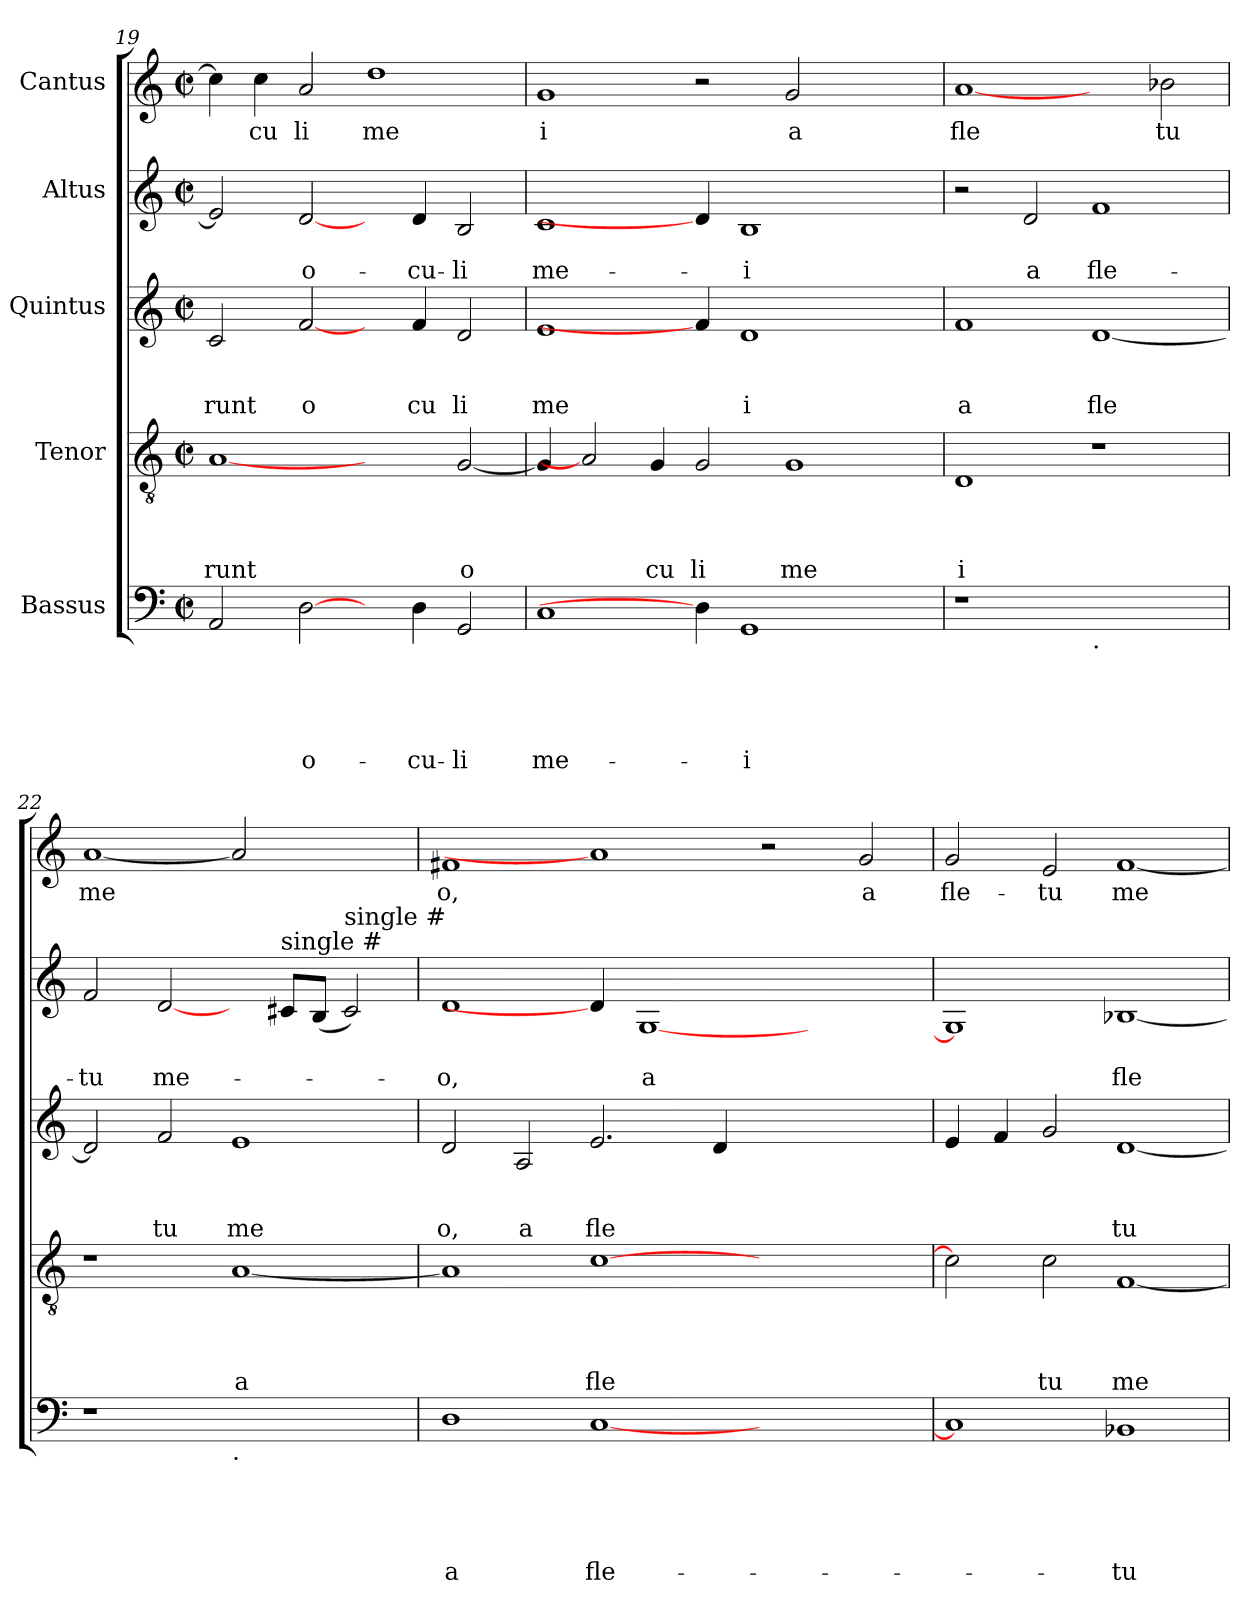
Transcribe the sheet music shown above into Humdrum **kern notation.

**kern	**text	**text	**text	**text	**text	**kern	**text	**text	**text	**text	**kern	**text	**text	**text	**kern	**text	**text	**kern	**text
*part5	*part5	*part5	*part5	*part5	*part5	*part4	*part4	*part4	*part4	*part4	*part3	*part3	*part3	*part3	*part2	*part2	*part2	*part1	*part1
*staff5	*staff5	*staff5	*staff5	*staff5	*staff5	*staff4	*staff4	*staff4	*staff4	*staff4	*staff3	*staff3	*staff3	*staff3	*staff2	*staff2	*staff2	*staff1	*staff1
*I"Bassus	*	*	*	*	*	*I"Tenor	*	*	*	*	*I"Quintus	*	*	*	*I"Altus	*	*	*I"Cantus	*
*clefF4	*	*	*	*	*	*clefGv2	*	*	*	*	*clefG2	*	*	*	*clefG2	*	*	*clefG2	*
*k[]	*	*	*	*	*	*k[]	*	*	*	*	*k[]	*	*	*	*k[]	*	*	*k[]	*
*C:	*	*	*	*	*	*C:	*	*	*	*	*C:	*	*	*	*C:	*	*	*C:	*
*M2/2	*	*	*	*	*	*M2/2	*	*	*	*	*M2/2	*	*	*	*M2/2	*	*	*M2/2	*
*met(c|)	*	*	*	*	*	*met(c|)	*	*	*	*	*met(c|)	*	*	*	*met(c|)	*	*	*met(c|)	*
=19	=19	=19	=19	=19	=19	=19	=19	=19	=19	=19	=19	=19	=19	=19	=19	=19	=19	=19	=19
!	!	!	!	!	!	!	!	!	!	!LO:LY:b	!	!	!	!LO:LY:b	!	!	!	!	!
2AA/	.	.	.	.	.	[1A	.	.	.	runt	2c/	.	.	runt	2e/]	.	.	4cc\]	.
!	!	!	!	!	!	!	!	!	!	!	!	!	!	!	!	!	!	!	!LO:LY:b
.	.	.	.	.	.	.	.	.	.	.	.	.	.	.	.	.	.	4cc\	cu
!	!	!	!	!	!LO:LY:b	!	!	!	!	!	!	!	!	!LO:LY:b	!	!	!LO:LY:b	!	!LO:LY:b
[2D\	.	.	.	.	o-	.	.	.	.	.	[2f/	.	.	o	[2d/	.	o-	2a/	li
!	!	!	!	!	!	!	!	!	!	!	!	!	!	!	!	!	!	!	!LO:LY:b
4ryy	.	.	.	.	.	2ryy	.	.	.	.	4ryy	.	.	.	4ryy	.	.	1dd	me
!	!	!	!	!	!LO:LY:b	!	!	!	!	!	!	!	!	!LO:LY:b	!	!	!LO:LY:b	!	!
4D\	.	.	.	.	-cu-	.	.	.	.	.	4f/	.	.	cu	4d/	.	-cu-	.	.
!	!	!	!	!	!LO:LY:b	!	!	!	!	!LO:LY:b	!	!	!	!LO:LY:b	!	!	!LO:LY:b	!	!
2GG/	.	.	.	.	-li	[<2G/	.	.	.	o	2d/	.	.	li	2B/	.	-li	.	.
=20	=20	=20	=20	=20	=20	=20	=20	=20	=20	=20	=20	=20	=20	=20	=20	=20	=20	=20	=20
!	!	!	!	!	!LO:LY:b	!	!	!	!	!	!	!	!	!LO:LY:b	!	!	!LO:LY:b	!	!LO:LY:b
1C	.	.	.	.	me-	4G/]	.	.	.	.	1e	.	.	me	1c	.	me-	1g	i
.	.	.	.	.	.	2A]	.	.	.	.	.	.	.	.	.	.	.	.	.
!	!	!	!	!	!	!	!	!	!	!LO:LY:b	!	!	!	!	!	!	!	!	!
.	.	.	.	.	.	4G/	.	.	.	cu	.	.	.	.	.	.	.	.	.
!	!	!	!	!	!	!	!	!	!	!LO:LY:b	!	!	!	!	!	!	!	!	!
4D\]	.	.	.	.	.	2G/	.	.	.	li	4f/]	.	.	.	4d/]	.	.	2r	.
!	!	!	!	!	!LO:LY:b	!	!	!	!	!	!	!	!	!LO:LY:b	!	!	!LO:LY:b	!	!
1GG	.	.	.	.	-i	.	.	.	.	.	1d	.	.	i	1B	.	-i	.	.
!	!	!	!	!	!	!	!	!	!	!LO:LY:b	!	!	!	!	!	!	!	!	!LO:LY:b
.	.	.	.	.	.	1G	.	.	.	me	.	.	.	.	.	.	.	2g/	a
.	.	.	.	.	.	.	.	.	.	.	.	.	.	.	.	.	.	2ryy	.
4ryy	.	.	.	.	.	.	.	.	.	.	4ryy	.	.	.	4ryy	.	.	.	.
=21	=21	=21	=21	=21	=21	=21	=21	=21	=21	=21	=21	=21	=21	=21	=21	=21	=21	=21	=21
!	!	!	!	!	!	!	!	!	!	!LO:LY:b	!	!	!	!LO:LY:b	!	!	!	!	!LO:LY:b
1r	.	.	.	.	.	1D	.	.	.	i	1f	.	.	a	2r	.	.	[1a	fle
!	!	!	!	!	!	!	!	!	!	!	!	!	!	!	!	!	!LO:LY:b	!	!
.	.	.	.	.	.	.	.	.	.	.	.	.	.	.	2d/	.	a	.	.
!LO:TX:b:t=.	!	!	!	!	!	!	!	!	!	!	!	!	!	!	!	!	!	!	!
!	!	!	!	!	!	!	!	!	!	!	!	!	!	!LO:LY:b	!	!	!LO:LY:b	!	!
1ryy	.	.	.	.	.	1r	.	.	.	.	[<1d	.	.	fle	1f	.	fle-	2ryy	.
!	!	!	!	!	!	!	!	!	!	!	!	!	!	!	!	!	!	!	!LO:LY:b
.	.	.	.	.	.	.	.	.	.	.	.	.	.	.	.	.	.	2b-X\	tu
=22	=22	=22	=22	=22	=22	=22	=22	=22	=22	=22	=22	=22	=22	=22	=22	=22	=22	=22	=22
!	!	!	!	!	!	!	!	!	!	!	!	!	!	!	!	!	!LO:LY:b	!	!LO:LY:b
1r	.	.	.	.	.	1r	.	.	.	.	2d/]	.	.	.	2f/	.	-tu	[1a	me
!	!	!	!	!	!	!	!	!	!	!	!	!	!	!LO:LY:b	!	!	!LO:LY:b	!	!
.	.	.	.	.	.	.	.	.	.	.	2f/	.	.	tu	[2d/	.	me-	.	.
!LO:TX:b:t=.	!	!	!	!	!	!	!	!	!	!	!	!	!	!	!	!	!	!	!
!	!	!	!	!	!	!	!	!	!	!LO:LY:b	!	!	!	!LO:LY:b	!	!	!	!	!
1ryy	.	.	.	.	.	[<1A	.	.	.	a	1e	.	.	me	4ryy	.	.	2a]	.
!	!	!	!	!	!	!	!	!	!	!	!	!	!	!	!LO:TX:a:t=single #	!	!	!	!
.	.	.	.	.	.	.	.	.	.	.	.	.	.	.	8c#/L	.	.	.	.
.	.	.	.	.	.	.	.	.	.	.	.	.	.	.	(8B/J	.	.	.	.
!	!	!	!	!	!	!	!	!	!	!	!	!	!	!	!LO:TX:a:t=single #	!	!	!	!
.	.	.	.	.	.	.	.	.	.	.	.	.	.	.	2c#/)	.	.	2ryy	.
=23	=23	=23	=23	=23	=23	=23	=23	=23	=23	=23	=23	=23	=23	=23	=23	=23	=23	=23	=23
!	!	!	!	!	!LO:LY:b	!	!	!	!	!	!	!	!	!LO:LY:b	!	!	!LO:LY:b	!	!LO:LY:b
1D	.	.	.	.	a	1A]	.	.	.	.	2d/	.	.	o,	1d	.	-o,	1f#X	o,
!	!	!	!	!	!	!	!	!	!	!	!	!	!	!LO:LY:b	!	!	!	!	!
.	.	.	.	.	.	.	.	.	.	.	2A/	.	.	a	.	.	.	.	.
!	!	!	!	!	!LO:LY:b	!	!	!	!	!LO:LY:b	!	!	!	!LO:LY:b	!	!	!	!	!
[<1C	.	.	.	.	fle-	[<1c	.	.	.	fle	2.e/	.	.	fle	4d/]	.	.	1a]	.
!	!	!	!	!	!	!	!	!	!	!	!	!	!	!	!	!	!LO:LY:b	!	!
.	.	.	.	.	.	.	.	.	.	.	.	.	.	.	[<1G	.	a	.	.
.	.	.	.	.	.	.	.	.	.	.	4d/	.	.	.	.	.	.	.	.
1ryy	.	.	.	.	.	1ryy	.	.	.	.	1ryy	.	.	.	.	.	.	2r	.
.	.	.	.	.	.	.	.	.	.	.	.	.	.	.	2.ryy	.	.	.	.
!	!	!	!	!	!	!	!	!	!	!	!	!	!	!	!	!	!	!	!LO:LY:b
.	.	.	.	.	.	.	.	.	.	.	.	.	.	.	.	.	.	2g/	a
!!LO:LB:g=z
=24	=24	=24	=24	=24	=24	=24	=24	=24	=24	=24	=24	=24	=24	=24	=24	=24	=24	=24	=24
!	!	!	!	!	!	!	!	!	!	!	!	!	!	!	!	!	!	!	!LO:LY:b
1C]	.	.	.	.	.	2c\]	.	.	.	.	4e/	.	.	.	1G]	.	.	2g/	fle-
.	.	.	.	.	.	.	.	.	.	.	4f/	.	.	.	.	.	.	.	.
!	!	!	!	!	!	!	!	!	!	!LO:LY:b	!	!	!	!	!	!	!	!	!LO:LY:b
.	.	.	.	.	.	2c\	.	.	.	tu	2g/	.	.	.	.	.	.	2e/	-tu
!	!	!	!	!	!LO:LY:b	!	!	!	!	!LO:LY:b	!	!	!	!LO:LY:b	!	!	!LO:LY:b	!	!LO:LY:b
1BB-X	.	.	.	.	-tu	[<1F	.	.	.	me-	[<1d	.	.	tu	[<1B-X	.	fle-	[<1f	me-
=	=	=	=	=	=	=	=	=	=	=	=	=	=	=	=	=	=	=	=
*-	*-	*-	*-	*-	*-	*-	*-	*-	*-	*-	*-	*-	*-	*-	*-	*-	*-	*-	*-
